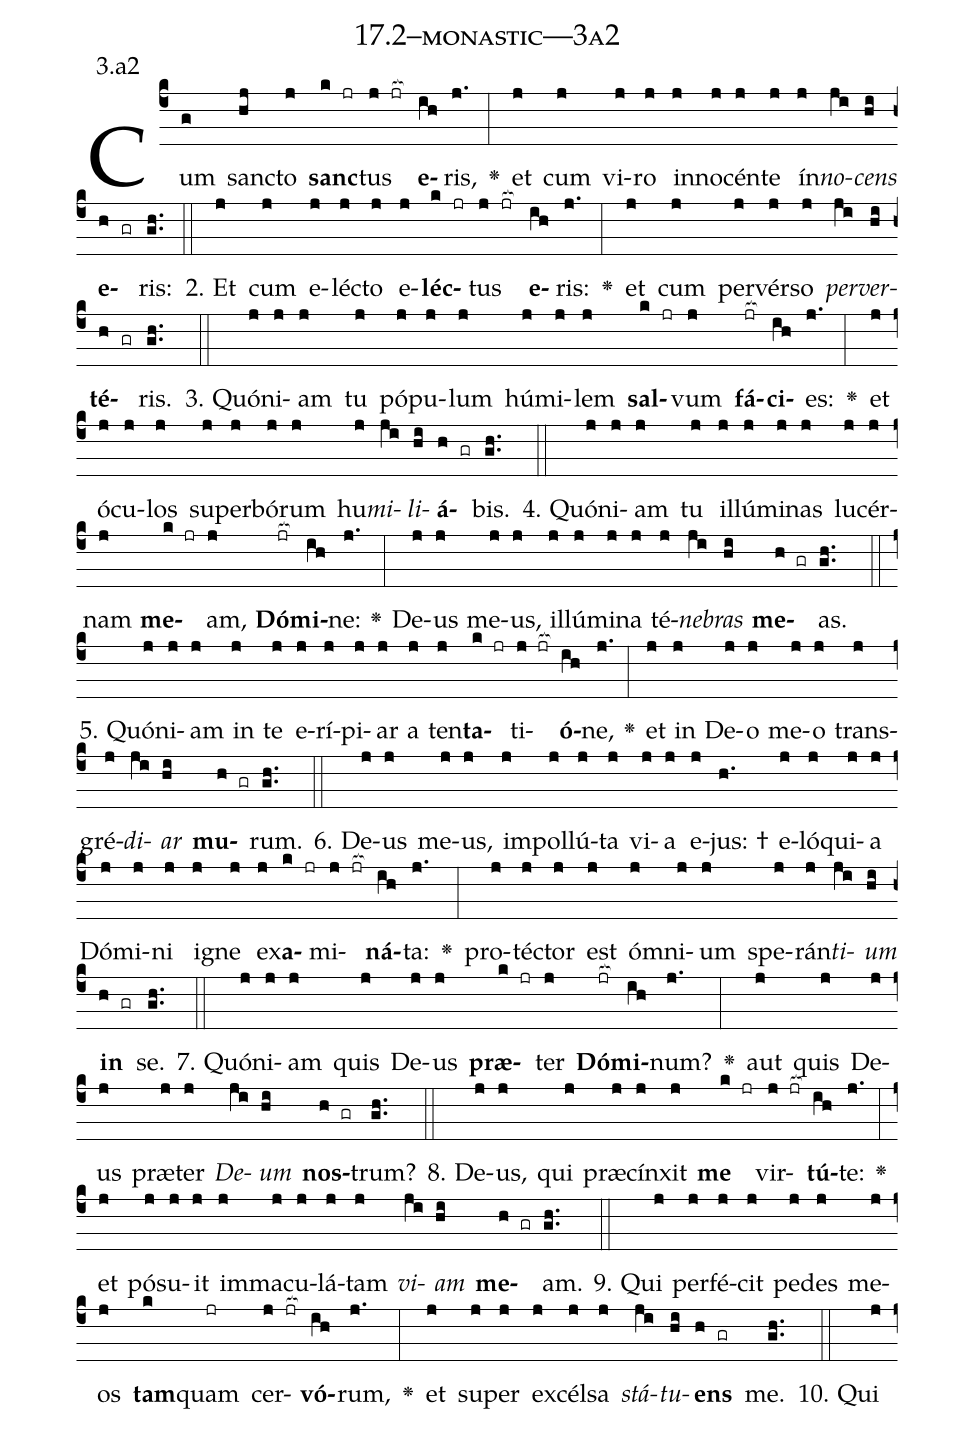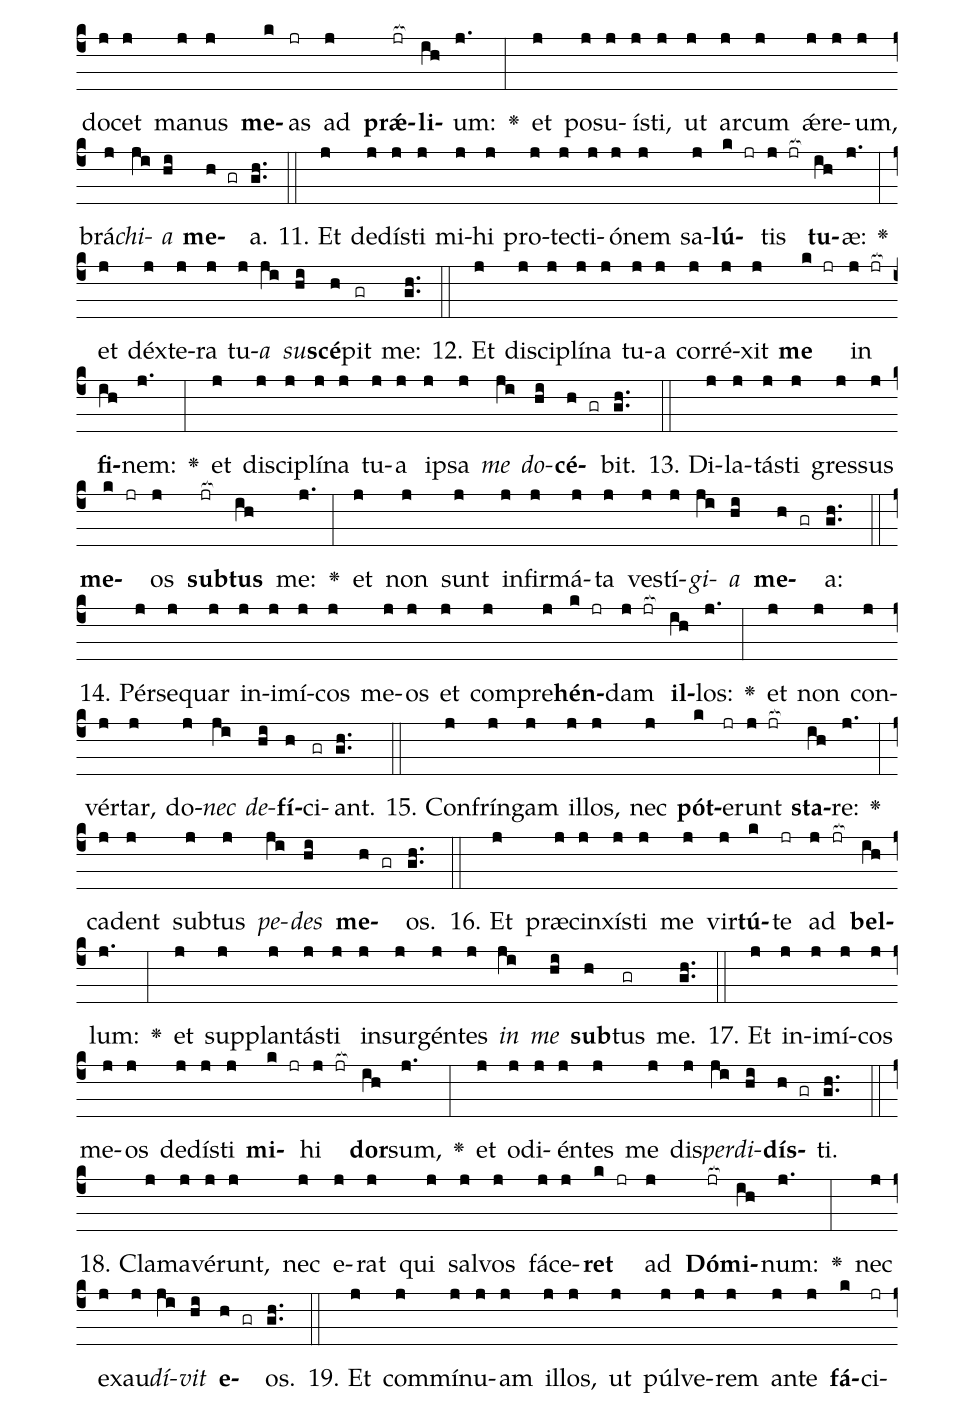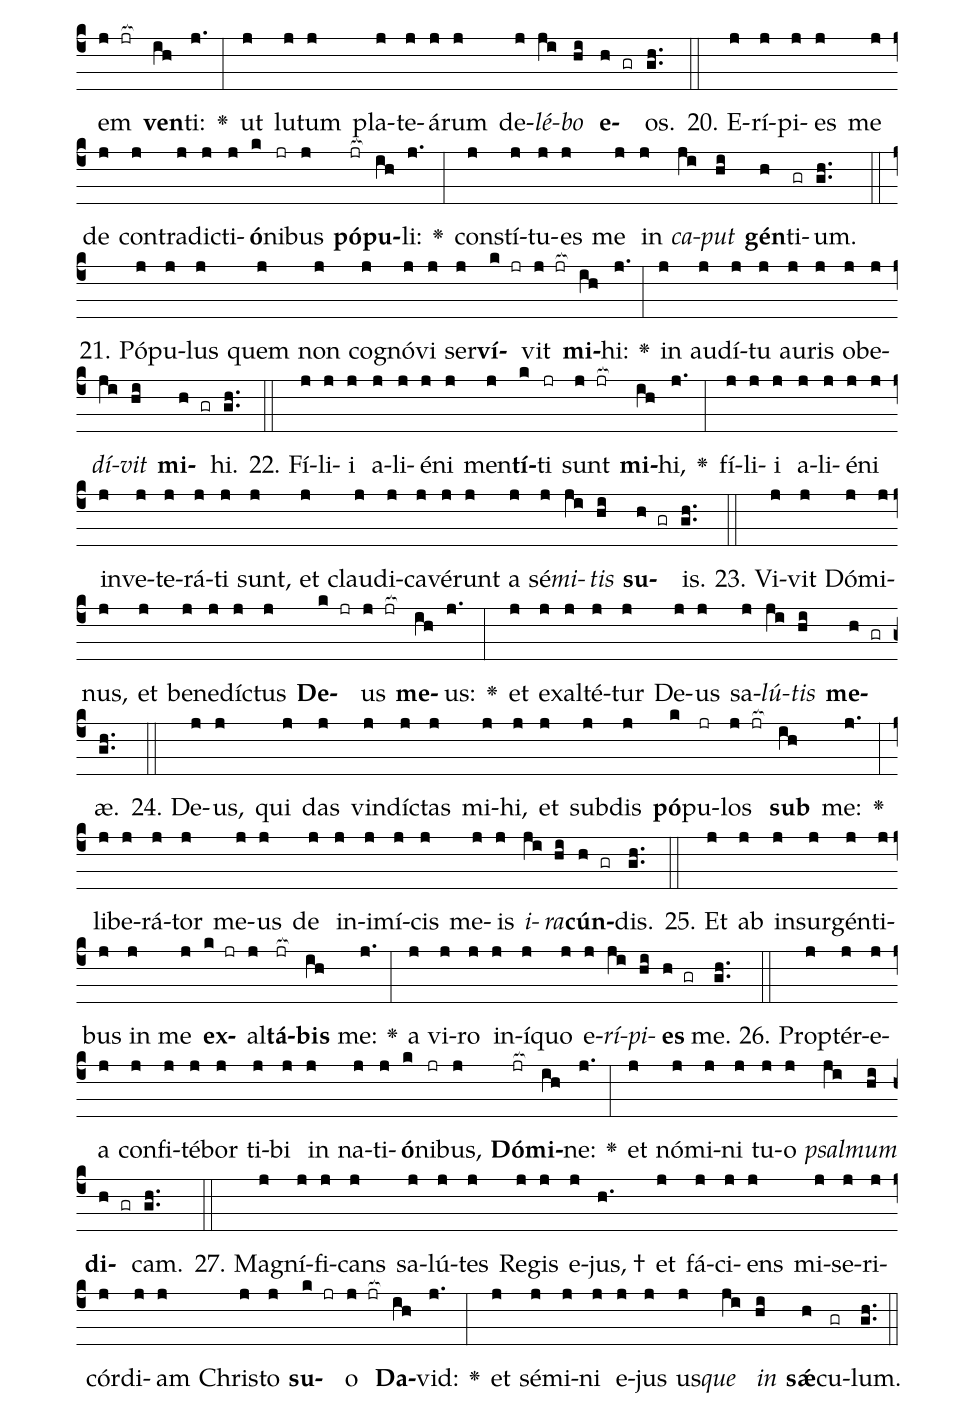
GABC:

name: 17.2--monastic---3a2;
annotation: 3.a2;
%%
(c4)Cum(g) sanc(hj)to(j) <b>sanc</b>(k jr)tus(j jr[ocb:1{]) <b>e</b>(ih[ocb:0}])ris,(j.) <v>\greheightstar</v>(:) et(j) cum(j) vi(j)ro(j) in(j)no(j)cén(j)te(j) ín(j)<i>no</i>(ji)<i>cens</i>(hi) <b>e</b>(h gr)ris:(gh..) (::)
2. Et(j) cum(j) e(j)léc(j)to(j) e(j)<b>léc</b>(k jr)tus(j jr[ocb:1{]) <b>e</b>(ih[ocb:0}])ris:(j.) <v>\greheightstar</v>(:) et(j) cum(j) per(j)vér(j)so(j) <i>per</i>(ji)<i>ver</i>(hi)<b>té</b>(h gr)ris.(gh..) (::)
3. Quón(j)i(j)am(j) tu(j) pó(j)pu(j)lum(j) hú(j)mi(j)lem(j) <b>sal</b>(k jr)vum(j) <b>fá</b>(jr[ocb:1{])<b>ci</b>(ih[ocb:0}])es:(j.) <v>\greheightstar</v>(:) et(j) ó(j)cu(j)los(j) su(j)per(j)bó(j)rum(j) hu(j)<i>mi</i>(ji)<i>li</i>(hi)<b>á</b>(h gr)bis.(gh..) (::)
4. Quón(j)i(j)am(j) tu(j) il(j)lú(j)mi(j)nas(j) lu(j)cér(j)nam(j) <b>me</b>(k jr)am,(j) <b>Dó</b>(jr[ocb:1{])<b>mi</b>(ih[ocb:0}])ne:(j.) <v>\greheightstar</v>(:) De(j)us(j) me(j)us,(j) il(j)lú(j)mi(j)na(j) té(j)<i>ne</i>(ji)<i>bras</i>(hi) <b>me</b>(h gr)as.(gh..) (::)
5. Quón(j)i(j)am(j) in(j) te(j) e(j)rí(j)pi(j)ar(j) a(j) ten(j)<b>ta</b>(k jr)ti(j jr[ocb:1{])<b>ó</b>(ih[ocb:0}])ne,(j.) <v>\greheightstar</v>(:) et(j) in(j) De(j)o(j) me(j)o(j) trans(j)gré(j)<i>di</i>(ji)<i>ar</i>(hi) <b>mu</b>(h gr)rum.(gh..) (::)
6. De(j)us(j) me(j)us,(j) im(j)pol(j)lú(j)ta(j) vi(j)a(j) e(j)jus: †(h.) e(j)ló(j)qui(j)a(j) Dó(j)mi(j)ni(j) i(j)gne(j) ex(j)<b>a</b>(k jr)mi(j jr[ocb:1{])<b>ná</b>(ih[ocb:0}])ta:(j.) <v>\greheightstar</v>(:) pro(j)téc(j)tor(j) est(j) óm(j)ni(j)um(j) spe(j)rán(j)<i>ti</i>(ji)<i>um</i>(hi) <b>in</b>(h gr) se.(gh..) (::)
7. Quón(j)i(j)am(j) quis(j) De(j)us(j) <b>præ</b>(k jr)ter(j) <b>Dó</b>(jr[ocb:1{])<b>mi</b>(ih[ocb:0}])num?(j.) <v>\greheightstar</v>(:) aut(j) quis(j) De(j)us(j) præ(j)ter(j) <i>De</i>(ji)<i>um</i>(hi) <b>nos</b>(h gr)trum?(gh..) (::)
8. De(j)us,(j) qui(j) præ(j)cín(j)xit(j) <b>me</b>(k jr) vir(j jr[ocb:1{])<b>tú</b>(ih[ocb:0}])te:(j.) <v>\greheightstar</v>(:) et(j) pó(j)su(j)it(j) im(j)ma(j)cu(j)lá(j)tam(j) <i>vi</i>(ji)<i>am</i>(hi) <b>me</b>(h gr)am.(gh..) (::)
9. Qui(j) per(j)fé(j)cit(j) pe(j)des(j) me(j)os(j) <b>tam</b>(k)quam(jr) cer(j jr[ocb:1{])<b>vó</b>(ih[ocb:0}])rum,(j.) <v>\greheightstar</v>(:) et(j) su(j)per(j) ex(j)cél(j)sa(j) <i>stá</i>(ji)<i>tu</i>(hi)<b>ens</b>(h gr) me.(gh..) (::)
10. Qui(j) do(j)cet(j) ma(j)nus(j) <b>me</b>(k)as(jr) ad(j) <b>prǽ</b>(jr[ocb:1{])<b>li</b>(ih[ocb:0}])um:(j.) <v>\greheightstar</v>(:) et(j) po(j)su(j)ís(j)ti,(j) ut(j) ar(j)cum(j) ǽ(j)re(j)um,(j) brá(j)<i>chi</i>(ji)<i>a</i>(hi) <b>me</b>(h gr)a.(gh..) (::)
11. Et(j) de(j)dís(j)ti(j) mi(j)hi(j) pro(j)tec(j)ti(j)ó(j)nem(j) sa(j)<b>lú</b>(k jr)tis(j jr[ocb:1{]) <b>tu</b>(ih[ocb:0}])æ:(j.) <v>\greheightstar</v>(:) et(j) déx(j)te(j)ra(j) tu(j)<i>a</i>(ji) <i>su</i>(hi)<b>scé</b>(h)pit(gr) me:(gh..) (::)
12. Et(j) di(j)sci(j)plí(j)na(j) tu(j)a(j) cor(j)ré(j)xit(j) <b>me</b>(k jr) in(j jr[ocb:1{]) <b>fi</b>(ih[ocb:0}])nem:(j.) <v>\greheightstar</v>(:) et(j) di(j)sci(j)plí(j)na(j) tu(j)a(j) ip(j)sa(j) <i>me</i>(ji) <i>do</i>(hi)<b>cé</b>(h gr)bit.(gh..) (::)
13. Di(j)la(j)tás(j)ti(j) gres(j)sus(j) <b>me</b>(k jr)os(j) <b>sub</b>(jr[ocb:1{])<b>tus</b>(ih[ocb:0}]) me:(j.) <v>\greheightstar</v>(:) et(j) non(j) sunt(j) in(j)fir(j)má(j)ta(j) ves(j)tí(j)<i>gi</i>(ji)<i>a</i>(hi) <b>me</b>(h gr)a:(gh..) (::)
14. Pér(j)se(j)quar(j) in(j)i(j)mí(j)cos(j) me(j)os(j) et(j) com(j)pre(j)<b>hén</b>(k jr)dam(j jr[ocb:1{]) <b>il</b>(ih[ocb:0}])los:(j.) <v>\greheightstar</v>(:) et(j) non(j) con(j)vér(j)tar,(j) do(j)<i>nec</i>(ji) <i>de</i>(hi)<b>fí</b>(h)ci(gr)ant.(gh..) (::)
15. Con(j)frín(j)gam(j) il(j)los,(j) nec(j) <b>pót</b>(k)e(jr)runt(j jr[ocb:1{]) <b>sta</b>(ih[ocb:0}])re:(j.) <v>\greheightstar</v>(:) ca(j)dent(j) sub(j)tus(j) <i>pe</i>(ji)<i>des</i>(hi) <b>me</b>(h gr)os.(gh..) (::)
16. Et(j) præ(j)cin(j)xís(j)ti(j) me(j) vir(j)<b>tú</b>(k)te(jr) ad(j jr[ocb:1{]) <b>bel</b>(ih[ocb:0}])lum:(j.) <v>\greheightstar</v>(:) et(j) sup(j)plan(j)tás(j)ti(j) in(j)sur(j)gén(j)tes(j) <i>in</i>(ji) <i>me</i>(hi) <b>sub</b>(h)tus(gr) me.(gh..) (::)
17. Et(j) in(j)i(j)mí(j)cos(j) me(j)os(j) de(j)dís(j)ti(j) <b>mi</b>(k jr)hi(j jr[ocb:1{]) <b>dor</b>(ih[ocb:0}])sum,(j.) <v>\greheightstar</v>(:) et(j) o(j)di(j)én(j)tes(j) me(j) dis(j)<i>per</i>(ji)<i>di</i>(hi)<b>dís</b>(h gr)ti.(gh..) (::)
18. Cla(j)ma(j)vé(j)runt,(j) nec(j) e(j)rat(j) qui(j) sal(j)vos(j) fá(j)ce(j)<b>ret</b>(k jr) ad(j) <b>Dó</b>(jr[ocb:1{])<b>mi</b>(ih[ocb:0}])num:(j.) <v>\greheightstar</v>(:) nec(j) ex(j)au(j)<i>dí</i>(ji)<i>vit</i>(hi) <b>e</b>(h gr)os.(gh..) (::)
19. Et(j) com(j)mí(j)nu(j)am(j) il(j)los,(j) ut(j) púl(j)ve(j)rem(j) an(j)te(j) <b>fá</b>(k)ci(jr)em(j jr[ocb:1{]) <b>ven</b>(ih[ocb:0}])ti:(j.) <v>\greheightstar</v>(:) ut(j) lu(j)tum(j) pla(j)te(j)á(j)rum(j) de(j)<i>lé</i>(ji)<i>bo</i>(hi) <b>e</b>(h gr)os.(gh..) (::)
20. E(j)rí(j)pi(j)es(j) me(j) de(j) con(j)tra(j)dic(j)ti(j)<b>ó</b>(k)ni(jr)bus(j) <b>pó</b>(jr[ocb:1{])<b>pu</b>(ih[ocb:0}])li:(j.) <v>\greheightstar</v>(:) con(j)stí(j)tu(j)es(j) me(j) in(j) <i>ca</i>(ji)<i>put</i>(hi) <b>gén</b>(h)ti(gr)um.(gh..) (::)
21. Pó(j)pu(j)lus(j) quem(j) non(j) co(j)gnó(j)vi(j) ser(j)<b>ví</b>(k jr)vit(j jr[ocb:1{]) <b>mi</b>(ih[ocb:0}])hi:(j.) <v>\greheightstar</v>(:) in(j) au(j)dí(j)tu(j) au(j)ris(j) ob(j)e(j)<i>dí</i>(ji)<i>vit</i>(hi) <b>mi</b>(h gr)hi.(gh..) (::)
22. Fí(j)li(j)i(j) a(j)li(j)é(j)ni(j) men(j)<b>tí</b>(k)ti(jr) sunt(j jr[ocb:1{]) <b>mi</b>(ih[ocb:0}])hi,(j.) <v>\greheightstar</v>(:) fí(j)li(j)i(j) a(j)li(j)é(j)ni(j) in(j)ve(j)te(j)rá(j)ti(j) sunt,(j) et(j) clau(j)di(j)ca(j)vé(j)runt(j) a(j) sé(j)<i>mi</i>(ji)<i>tis</i>(hi) <b>su</b>(h gr)is.(gh..) (::)
23. Vi(j)vit(j) Dó(j)mi(j)nus,(j) et(j) be(j)ne(j)díc(j)tus(j) <b>De</b>(k jr)us(j jr[ocb:1{]) <b>me</b>(ih[ocb:0}])us:(j.) <v>\greheightstar</v>(:) et(j) ex(j)al(j)té(j)tur(j) De(j)us(j) sa(j)<i>lú</i>(ji)<i>tis</i>(hi) <b>me</b>(h gr)æ.(gh..) (::)
24. De(j)us,(j) qui(j) das(j) vin(j)díc(j)tas(j) mi(j)hi,(j) et(j) sub(j)dis(j) <b>pó</b>(k)pu(jr)los(j jr[ocb:1{]) <b>sub</b>(ih[ocb:0}]) me:(j.) <v>\greheightstar</v>(:) li(j)be(j)rá(j)tor(j) me(j)us(j) de(j) in(j)i(j)mí(j)cis(j) me(j)is(j) <i>i</i>(ji)<i>ra</i>(hi)<b>cún</b>(h gr)dis.(gh..) (::)
25. Et(j) ab(j) in(j)sur(j)gén(j)ti(j)bus(j) in(j) me(j) <b>ex</b>(k jr)al(j)<b>tá</b>(jr[ocb:1{])<b>bis</b>(ih[ocb:0}]) me:(j.) <v>\greheightstar</v>(:) a(j) vi(j)ro(j) in(j)í(j)quo(j) e(j)<i>rí</i>(ji)<i>pi</i>(hi)<b>es</b>(h gr) me.(gh..) (::)
26. Prop(j)tér(j)e(j)a(j) con(j)fi(j)té(j)bor(j) ti(j)bi(j) in(j) na(j)ti(j)<b>ó</b>(k)ni(jr)bus,(j) <b>Dó</b>(jr[ocb:1{])<b>mi</b>(ih[ocb:0}])ne:(j.) <v>\greheightstar</v>(:) et(j) nó(j)mi(j)ni(j) tu(j)o(j) <i>psal</i>(ji)<i>mum</i>(hi) <b>di</b>(h gr)cam.(gh..) (::)
27. Ma(j)gní(j)fi(j)cans(j) sa(j)lú(j)tes(j) Re(j)gis(j) e(j)jus, †(h.) et(j) fá(j)ci(j)ens(j) mi(j)se(j)ri(j)cór(j)di(j)am(j) Chris(j)to(j) <b>su</b>(k jr)o(j jr[ocb:1{]) <b>Da</b>(ih[ocb:0}])vid:(j.) <v>\greheightstar</v>(:) et(j) sé(j)mi(j)ni(j) e(j)jus(j) us(j)<i>que</i>(ji) <i>in</i>(hi) <b>sǽ</b>(h)cu(gr)lum.(gh..) (::)
